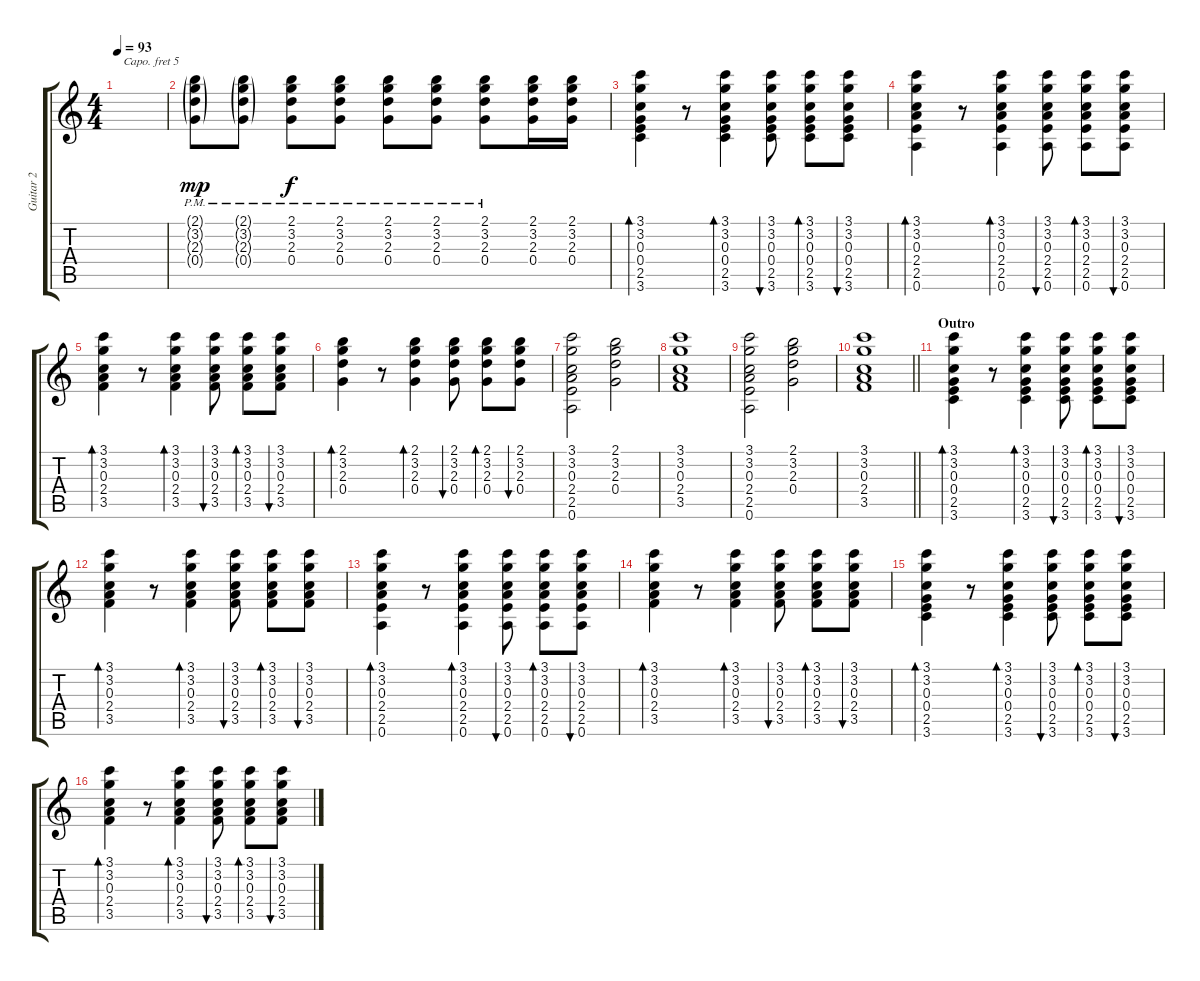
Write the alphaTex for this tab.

\track ("Guitar 2" "Guitar 2") {instrument acousticguitarnylon}
\staff {score tabs}
\capo 5
\tuning (E4 B3 G3 D3 A2 E2) {hide}
\ts (4 4)
\tempo 93
\clef g2
\ks c
|
(2.1{g pm} 3.2{g pm} 2.3{g pm} 0.4{g pm}).8{dy mp} (2.1{g pm} 3.2{g pm} 2.3{g pm} 0.4{g pm}).8 (2.1{pm} 3.2{pm} 2.3{pm} 0.4{pm}).8{dy f} (2.1{pm} 3.2{pm} 2.3{pm} 0.4{pm}).8 (2.1{pm} 3.2{pm} 2.3{pm} 0.4{pm}).8 (2.1{pm} 3.2{pm} 2.3{pm} 0.4{pm}).8 (2.1{pm} 3.2{pm} 2.3{pm} 0.4{pm}).8 (2.1 3.2 2.3 0.4).16 (2.1 3.2 2.3 0.4).16 |
(3.1 3.2 0.3 0.4 2.5 3.6).4{bd 30} r.8 (3.1 3.2 0.3 0.4 2.5 3.6).4{bd 30} (3.1 3.2 0.3 0.4 2.5 3.6).8{bu 30} (3.1 3.2 0.3 0.4 2.5 3.6).8{bd 30} (3.1 3.2 0.3 0.4 2.5 3.6).8{bu 30} |
(3.1 3.2 0.3 2.4 2.5 0.6).4{bd 30} r.8 (3.1 3.2 0.3 2.4 2.5 0.6).4{bd 30} (3.1 3.2 0.3 2.4 2.5 0.6).8{bu 30} (3.1 3.2 0.3 2.4 2.5 0.6).8{bd 30} (3.1 3.2 0.3 2.4 2.5 0.6).8{bu 30} |
(3.1 3.2 0.3 2.4 3.5).4{bd 30} r.8 (3.1 3.2 0.3 2.4 3.5).4{bd 30} (3.1 3.2 0.3 2.4 3.5).8{bu 30} (3.1 3.2 0.3 2.4 3.5).8{bd 30} (3.1 3.2 0.3 2.4 3.5).8{bu 30} |
(2.1 3.2 2.3 0.4).4{bd 30} r.8 (2.1 3.2 2.3 0.4).4{bd 30} (2.1 3.2 2.3 0.4).8{bu 30} (2.1 3.2 2.3 0.4).8{bd 30} (2.1 3.2 2.3 0.4).8{bu 30} |
(3.1 3.2 0.3 2.4 2.5 0.6).2 (2.1 3.2 2.3 0.4).2 |
(3.1 3.2 0.3 2.4 3.5).1 |
(3.1 3.2 0.3 2.4 2.5 0.6).2 (2.1 3.2 2.3 0.4).2 |
\barLineRight lightlight
(3.1 3.2 0.3 2.4 3.5).1 |
\section ("" "Outro")
(3.1 3.2 0.3 0.4 2.5 3.6).4{bd 30} r.8 (3.1 3.2 0.3 0.4 2.5 3.6).4{bd 30} (3.1 3.2 0.3 0.4 2.5 3.6).8{bu 30} (3.1 3.2 0.3 0.4 2.5 3.6).8{bd 30} (3.1 3.2 0.3 0.4 2.5 3.6).8{bu 30} |
(3.1 3.2 0.3 2.4 3.5).4{bd 30} r.8 (3.1 3.2 0.3 2.4 3.5).4{bd 30} (3.1 3.2 0.3 2.4 3.5).8{bu 30} (3.1 3.2 0.3 2.4 3.5).8{bd 30} (3.1 3.2 0.3 2.4 3.5).8{bu 30} |
(3.1 3.2 0.3 2.4 2.5 0.6).4{bd 30} r.8 (3.1 3.2 0.3 2.4 2.5 0.6).4{bd 30} (3.1 3.2 0.3 2.4 2.5 0.6).8{bu 30} (3.1 3.2 0.3 2.4 2.5 0.6).8{bd 30} (3.1 3.2 0.3 2.4 2.5 0.6).8{bu 30} |
(3.1 3.2 0.3 2.4 3.5).4{bd 30} r.8 (3.1 3.2 0.3 2.4 3.5).4{bd 30} (3.1 3.2 0.3 2.4 3.5).8{bu 30} (3.1 3.2 0.3 2.4 3.5).8{bd 30} (3.1 3.2 0.3 2.4 3.5).8{bu 30} |
(3.1 3.2 0.3 0.4 2.5 3.6).4{bd 30} r.8 (3.1 3.2 0.3 0.4 2.5 3.6).4{bd 30} (3.1 3.2 0.3 0.4 2.5 3.6).8{bu 30} (3.1 3.2 0.3 0.4 2.5 3.6).8{bd 30} (3.1 3.2 0.3 0.4 2.5 3.6).8{bu 30} |
(3.1 3.2 0.3 2.4 3.5).4{bd 30} r.8 (3.1 3.2 0.3 2.4 3.5).4{bd 30} (3.1 3.2 0.3 2.4 3.5).8{bu 30} (3.1 3.2 0.3 2.4 3.5).8{bd 30} (3.1 3.2 0.3 2.4 3.5).8{bu 30}
